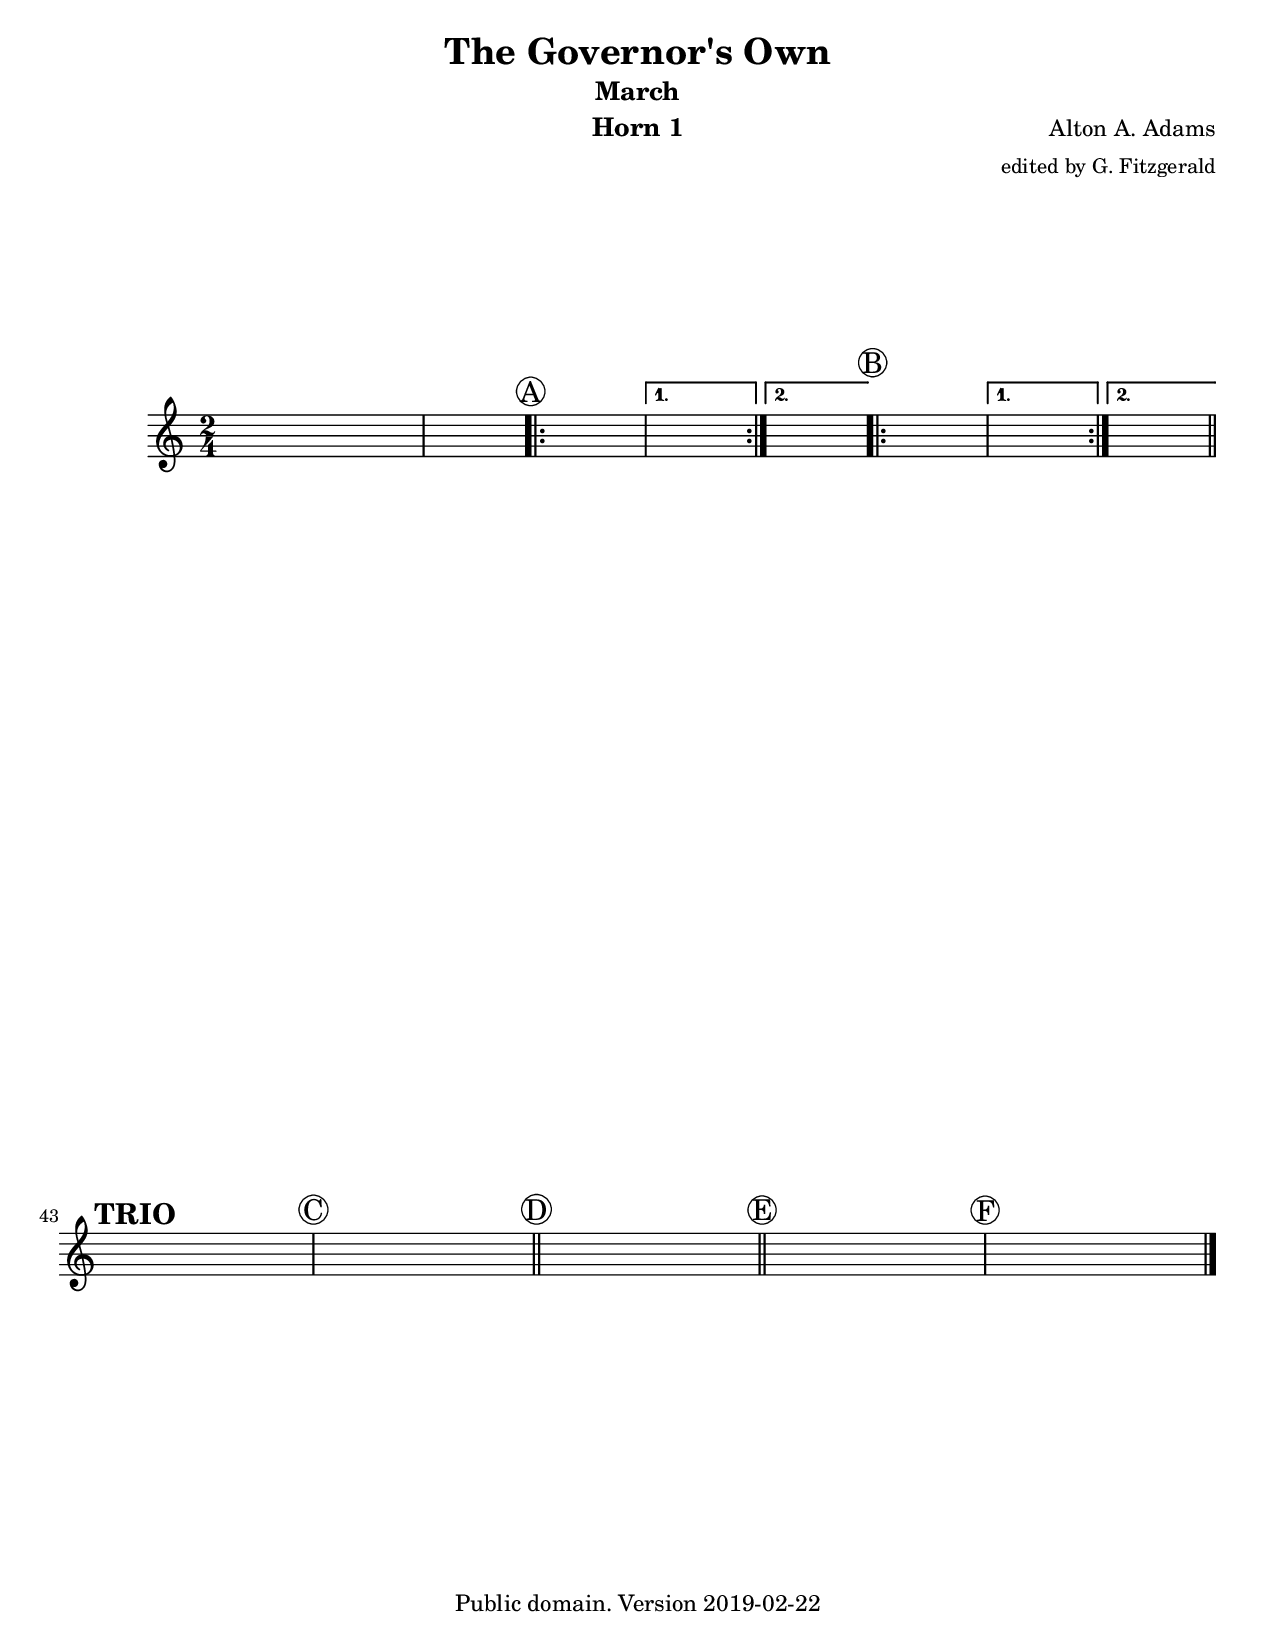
\version "2.18.2"
\include "GovernorsOwn.ly"

\paper {
  #(set-paper-size "letter")
  ragged-last-bottom = ##f
  ragged-bottom = ##f
}

\header {
  instrument = "Horn 1"
}

\score {
  \new Staff  { 
    \set Staff.midiInstrument = "french horn"

    \clef treble
    << \rehearsalMarks 
       \hornOne >>
  }
  
  \layout { }
  \midi {
    \tempo 4 = 120
  }
}